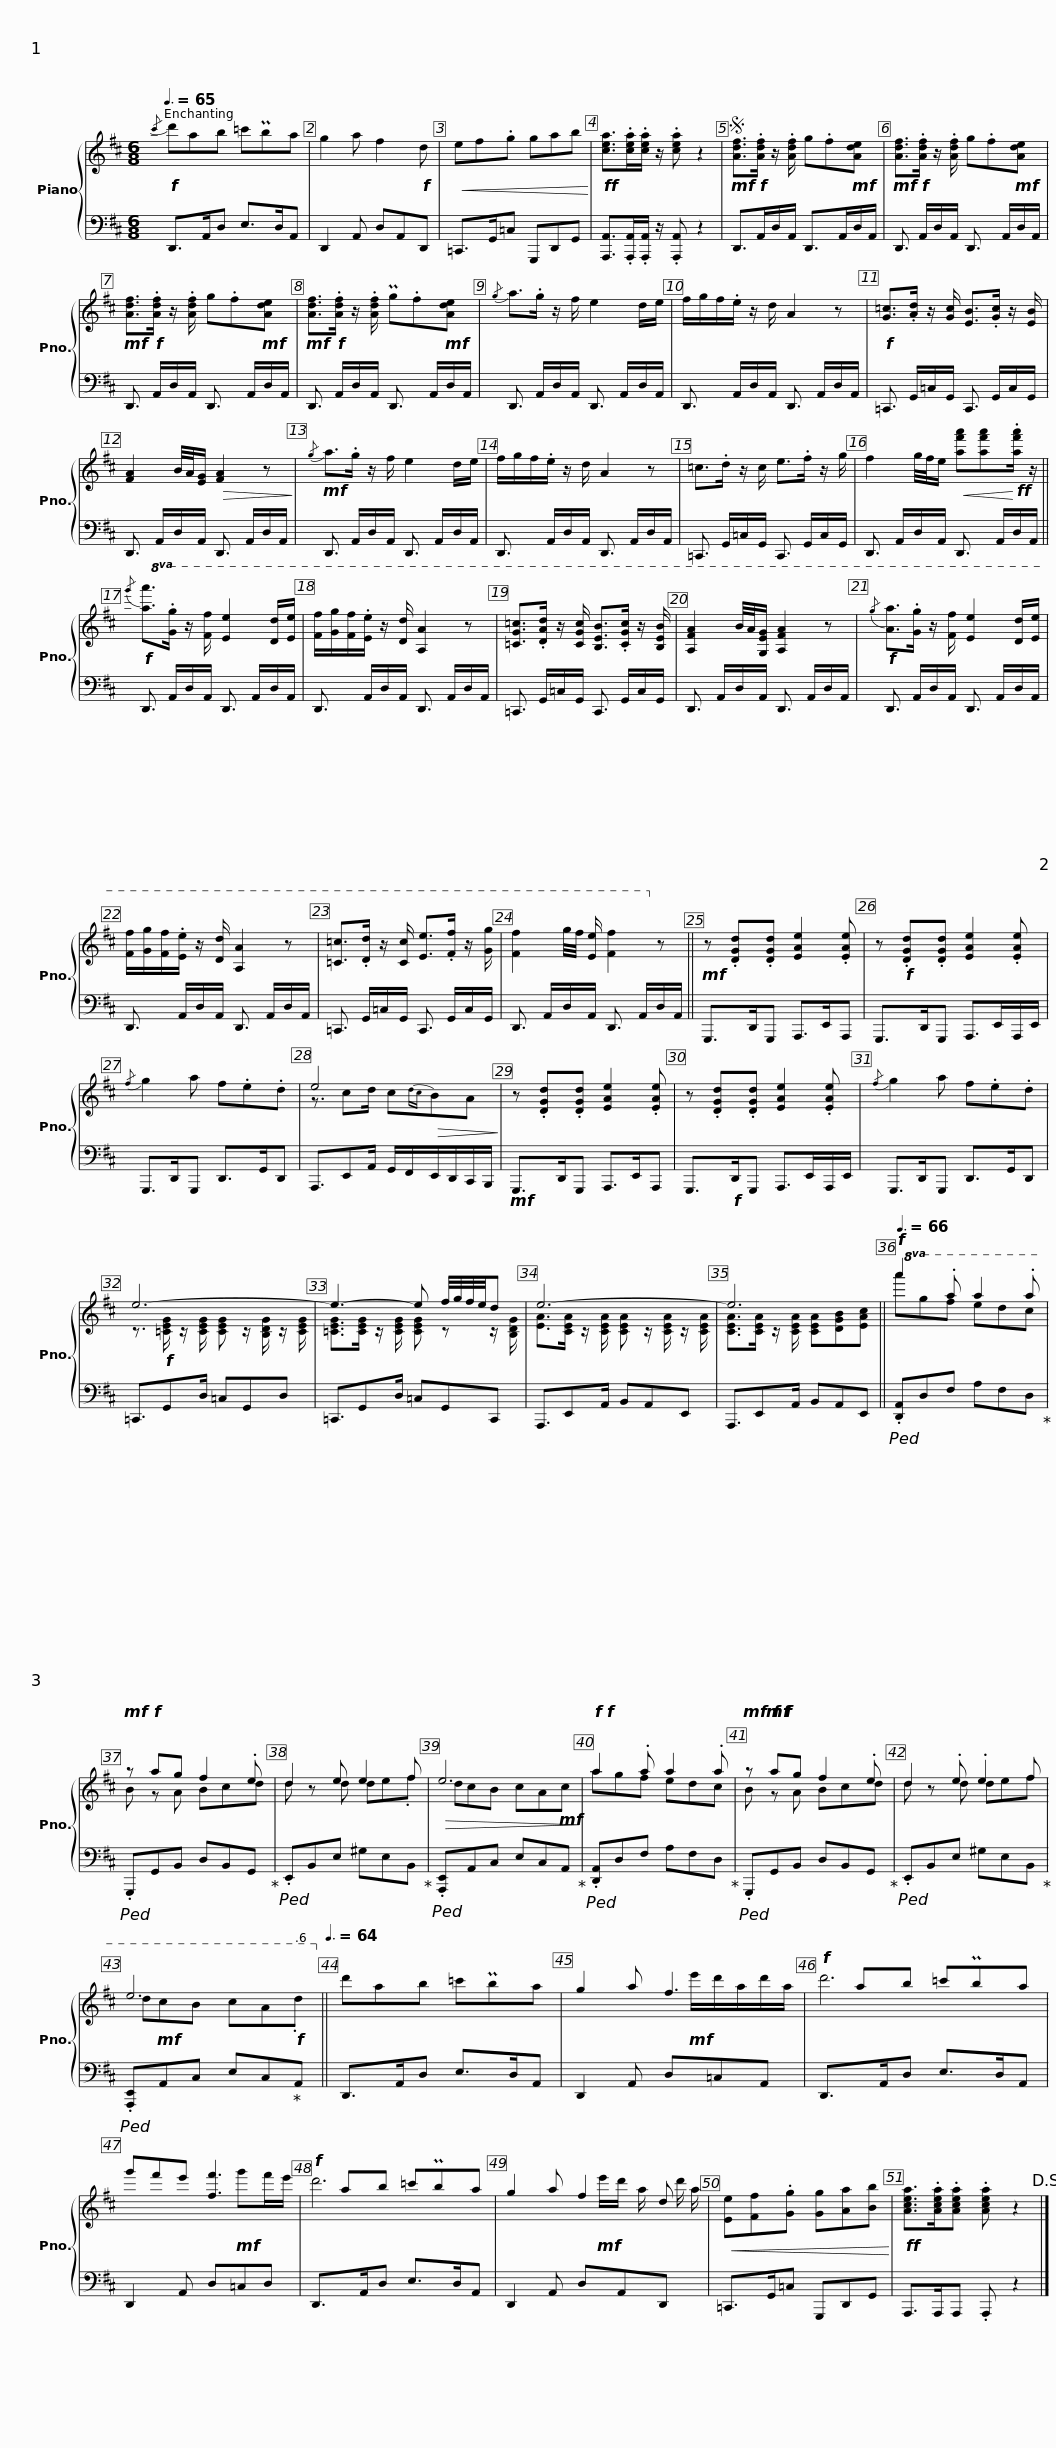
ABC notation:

X:1
%%score { ( 1 3 ) | 2 }
L:1/8
Q:3/8=65
M:6/8
I:linebreak $
K:D
V:1 treble
V:3 treble
V:2 bass
V:1
!f!{/c'} d'ab =c'Pba | g2 a f2!f! d |!<(! ef.g gab!<)! |!ff! [cea]>.[cea].[cea]/ z/ .[cea] z2 |$S!mf! [Adf]>!f!.[Adf] z/ .[Adf]/ g.f!mf![Ade] | %5
!mf! [Adf]>!f!.[Adf] z/ .[Adf]/ g.f!mf![Ade] |!mf! [Adf]>!f!.[Adf] z/ .[Adf]/ g.f!mf![Ade] |!mf! [Adf]>!f!.[Adf] z/ .[Adf]/ Pg.f!mf![Ade] |{/g} a>.g z/ f/ e2 d/e/ |$ f/g/f/.e/ z/ d/ A2 z | %10
!f! [G=c]>.[Ad] z/ [Gc]/ [EB]>.[Gc] z/ [EB]/ | [FA]2 B/4A/4[EG]/!>(! [FA]2 z!>)! |!mf!{/g} a>.g z/ f/ e2 d/e/ |$ f/g/f/.e/ z/ d/ A2 z | =c>.d z/ c/ e>.f z/ g/ | %15
 f2 g/4f/4e/!<(! [af'a'][af'a']!<)!!ff!.[af'a']/ z/ ||!f!!8va(!{/g'} [aa']>.[gg'] z/ [ff']/ [ee']2 [dd']/[ee']/ |$ [ff']/[gg']/[ff']/.[ee']/ z/ [dd']/ [Aa]2 z | [=cg=c']>.[dad'] z/ [cgc']/ [Beb]>.[cgc'] z/ [Beb]/ | [Afa]2 b/4a/4[Geg]/ [Afa]2 z | %20
!f!{/g'} [aa']>.[gg'] z/ [ff']/ [ee']2 [dd']/[ee']/ |$ [ff']/[gg']/[ff']/.[ee']/ z/ [dd']/ [Aa]2 z | [=c=c']>.[dd'] z/ [cc']/ [ee']>.[ff'] z/ [gg']/ | [ff']2 g'/4f'/4 [ee']/ [ff']2!8va)! z ||!mf! z .[DGd].[DGd] [EAe]2 .[EAe] |$ %25
 z!f! .[DGd].[DGd] [EAe]2 .[EAe] |{/f} g2 a f.e.d | e4!>(! x2!>)! | z .[DGd].[DGd] [EAe]2 .[EAe] |$ z .[DGd].[DGd] [EAe]2 .[EAe] | %30
{/f} g2 a f.e.d | e6- | e3- e f/4g/4f/4e/4d |$ e6- | e6 || %35
!f![Q:3/8=66]!8va(! a'2 .a' a'2 .a' |!mf! z!f! a'g' f'2 .e' | d'2 e' e'2 f' |$!>(! e'6!>)! |$!f!!f! a'2 .a' a'2 .a' | %40
!mf!!mf! z!f!!f! a'g' f'2 .e' | d'2 .e' .e'2 f' | e'6[Q:3/8=64]!8va)! ||$ d'ab =c'Pba | g2 a f3 | %45
!f! x ab =c'Pba | g'f'e' [ff']3 |$!f! x ab =c'Pba | g2 a f2 d |!<(! [Ee][Ff].[Gg] [Gg][Aa][Bb]!<)! | %50
!ff! [Acea]>.[Acea].[Acea] .[Acea] z2!D.S.! |] %51
V:2
 D,,>A,,D, E,>D,A,, | D,,2 A,, D,A,,D,, | =C,,>G,,=C, G,,,D,,G,, | [A,,,A,,]>.[A,,,A,,].[A,,,A,,]/ z/ .[A,,,A,,] z2 |$ D,,>A,,D,/A,,/ D,,>A,,D,/A,,/ | %5
 D,,3/2 A,,/D,/A,,/ D,,3/2 A,,/D,/A,,/ | D,,3/2 A,,/D,/A,,/ D,,3/2 A,,/D,/A,,/ | D,,3/2 A,,/D,/A,,/ D,,3/2 A,,/D,/A,,/ | D,,3/2 A,,/D,/A,,/ D,,3/2 A,,/D,/A,,/ |$ D,,3/2 A,,/D,/A,,/ D,,3/2 A,,/D,/A,,/ | %10
 =C,,3/2 G,,/=C,/G,,/ C,,3/2 G,,/C,/G,,/ | D,,3/2 A,,/D,/A,,/ D,,3/2 A,,/D,/A,,/ | D,,3/2 A,,/D,/A,,/ D,,3/2 A,,/D,/A,,/ |$ D,,3/2 A,,/D,/A,,/ D,,3/2 A,,/D,/A,,/ | =C,,3/2 G,,/=C,/G,,/ C,,3/2 G,,/C,/G,,/ | %15
 D,,3/2 A,,/D,/A,,/ D,,3/2 A,,/D,/A,,/ || D,,3/2 A,,/D,/A,,/ D,,3/2 A,,/D,/A,,/ |$ D,,3/2 A,,/D,/A,,/ D,,3/2 A,,/D,/A,,/ | =C,,3/2 G,,/=C,/G,,/ C,,3/2 G,,/C,/G,,/ | D,,3/2 A,,/D,/A,,/ D,,3/2 A,,/D,/A,,/ | %20
 D,,3/2 A,,/D,/A,,/ D,,3/2 A,,/D,/A,,/ |$ D,,3/2 A,,/D,/A,,/ D,,3/2 A,,/D,/A,,/ | =C,,3/2 G,,/=C,/G,,/ C,,3/2 G,,/C,/G,,/ | D,,3/2 A,,/D,/A,,/ D,,3/2 A,,/D,/A,,/ || G,,,>D,,G,,, A,,,>E,,A,,, |$ %25
 G,,,>D,,G,,, A,,,>E,,A,,,/E,,/ | G,,,>D,,G,,, D,,>G,,D,, | A,,,3/2E,,A,,/ G,,/F,,/E,,/D,,/C,,/B,,,/ |!mf! G,,,>D,,G,,, A,,,>E,,A,,, |$ G,,,>!f!D,,G,,, A,,,>E,,A,,,/E,,/ | %30
 G,,,>D,,G,,, D,,>G,,D,, | =C,,3/2G,,D,/ =C,G,,D, | =C,,3/2G,,D,/ =C,G,,C,, |$ A,,,3/2E,,A,,/ B,,A,,E,, | A,,,3/2E,,A,,/ B,,A,,E,, || %35
!ped! .[D,,A,,]D,F, A,F,D,!ped-up! |!ped! .G,,,G,,B,, D,B,,G,,!ped-up! |!ped! .E,,B,,E, ^G,E,B,,!ped-up! |$!ped! .[A,,,E,,]A,,C, E,C,A,,!ped-up! |$!ped! .[D,,A,,]D,F, A,F,D,!ped-up! | %40
!ped! .G,,,G,,B,, D,B,,G,,!ped-up! |!ped! .E,,B,,E, ^G,E,B,,!ped-up! |!ped! .[A,,,E,,]A,,C, E,C,!ped-up!A,, ||$ D,,>A,,D, E,>D,A,, | D,,2 A,, D,=C,A,, | %45
 D,,>A,,D, E,>D,A,, | D,,2 A,, D,=C,D, |$ D,,>A,,D, E,>D,A,, | D,,2 A,, D,A,,D,, | =C,,>G,,=C, G,,,D,,G,, | %50
 A,,,>A,,,A,,, .A,,, z2 |] %51
V:3
 x6 | x6 | x6 | x6 |$ x6 | %5
 x6 | x6 | x6 | x6 |$ x6 | %10
 x6 | x6 | x6 |$ x6 | x6 | %15
 x6 ||!8va(! x6 |$ x6 | x6 | x6 | %20
 x6 |$ x6 | x6 | x5!8va)! x || x6 |$ %25
 x6 | x6 | z3/2 cd/ c{dc}BA | x6 |$ x6 | %30
 x6 | z3/2!f! [=CEG]/ z/ [CEG]/ [CEG] z/ [B,DG]/ z/ [CEG]/ | [=CEG]>[CEG] z/ [CEG]/ [CEG] z z/ [B,DG]/ |$ [EA]>[CEA] z/ [CEA]/ [CEA] z/ [CEA]/ z/ [CEA]/ | [CEA]>[CEA] z/ [CEA]/ [CEA][DGB][EAc] || %35
!8va(! a'g'f' e'd'c' | b z a bc'd' | d' z d' d'e'.f' |$ d'c'b c'a!mf!c' |$ a'g'f' e'd'c' | %40
 b z a bc'd' | d' z d' d'e'f' | d'!mf!c'b c'a!f!.d'!8va)! ||$ x6 | x2 x x/!mf! e'/d'/a/d'/a/ | %45
 d'6 | x2 x x!mf! g'f'/e'/ |$ d'6 | x2 x x/!mf! e'/d'/ a/ d'/ a/ | x6 | %50
 x6 |] %51
